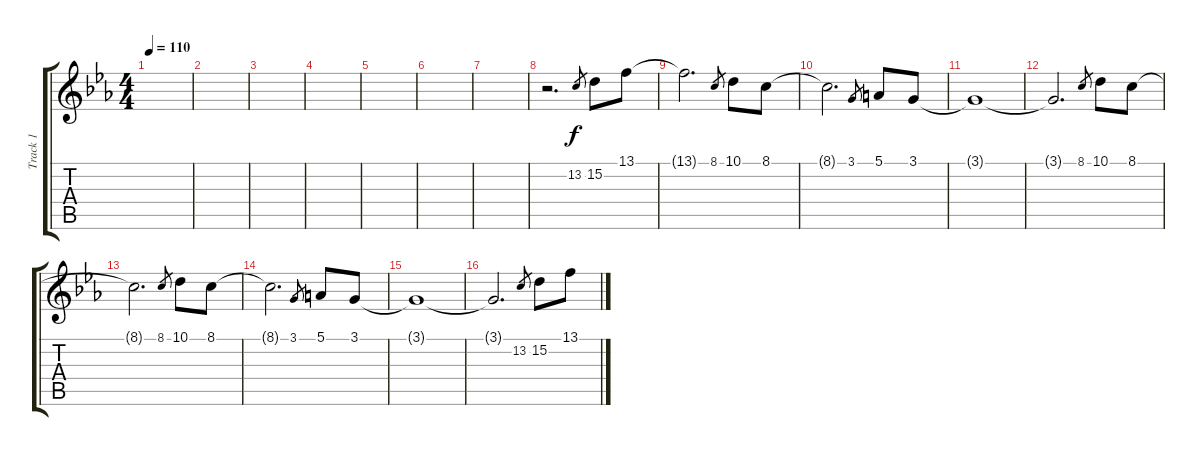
\track ("Track 1" "Track 1") {instrument ocarina}
\staff {score tabs}
\tuning (E4 B3 G3 D3 A2 E2) {hide}
\ts (4 4)
\tempo 110
\clef g2
\ks cminor
|
|
|
|
|
|
|
r.2{d} 13.2.8{gr} 15.2.8 13.1.8 |
13.1{t}.2{d} 8.1.8{gr} 10.1.8 8.1.8 |
8.1{t}.2{d} 3.1.8{gr} 5.1.8 3.1.8 |
3.1{t}.1 |
3.1{t}.2{d} 8.1.8{gr} 10.1.8 8.1.8 |
8.1{t}.2{d} 8.1.8{gr} 10.1.8 8.1.8 |
8.1{t}.2{d} 3.1.8{gr} 5.1.8 3.1.8 |
3.1{t}.1 |
3.1{t}.2{d} 13.2.8{gr} 15.2.8 13.1.8
